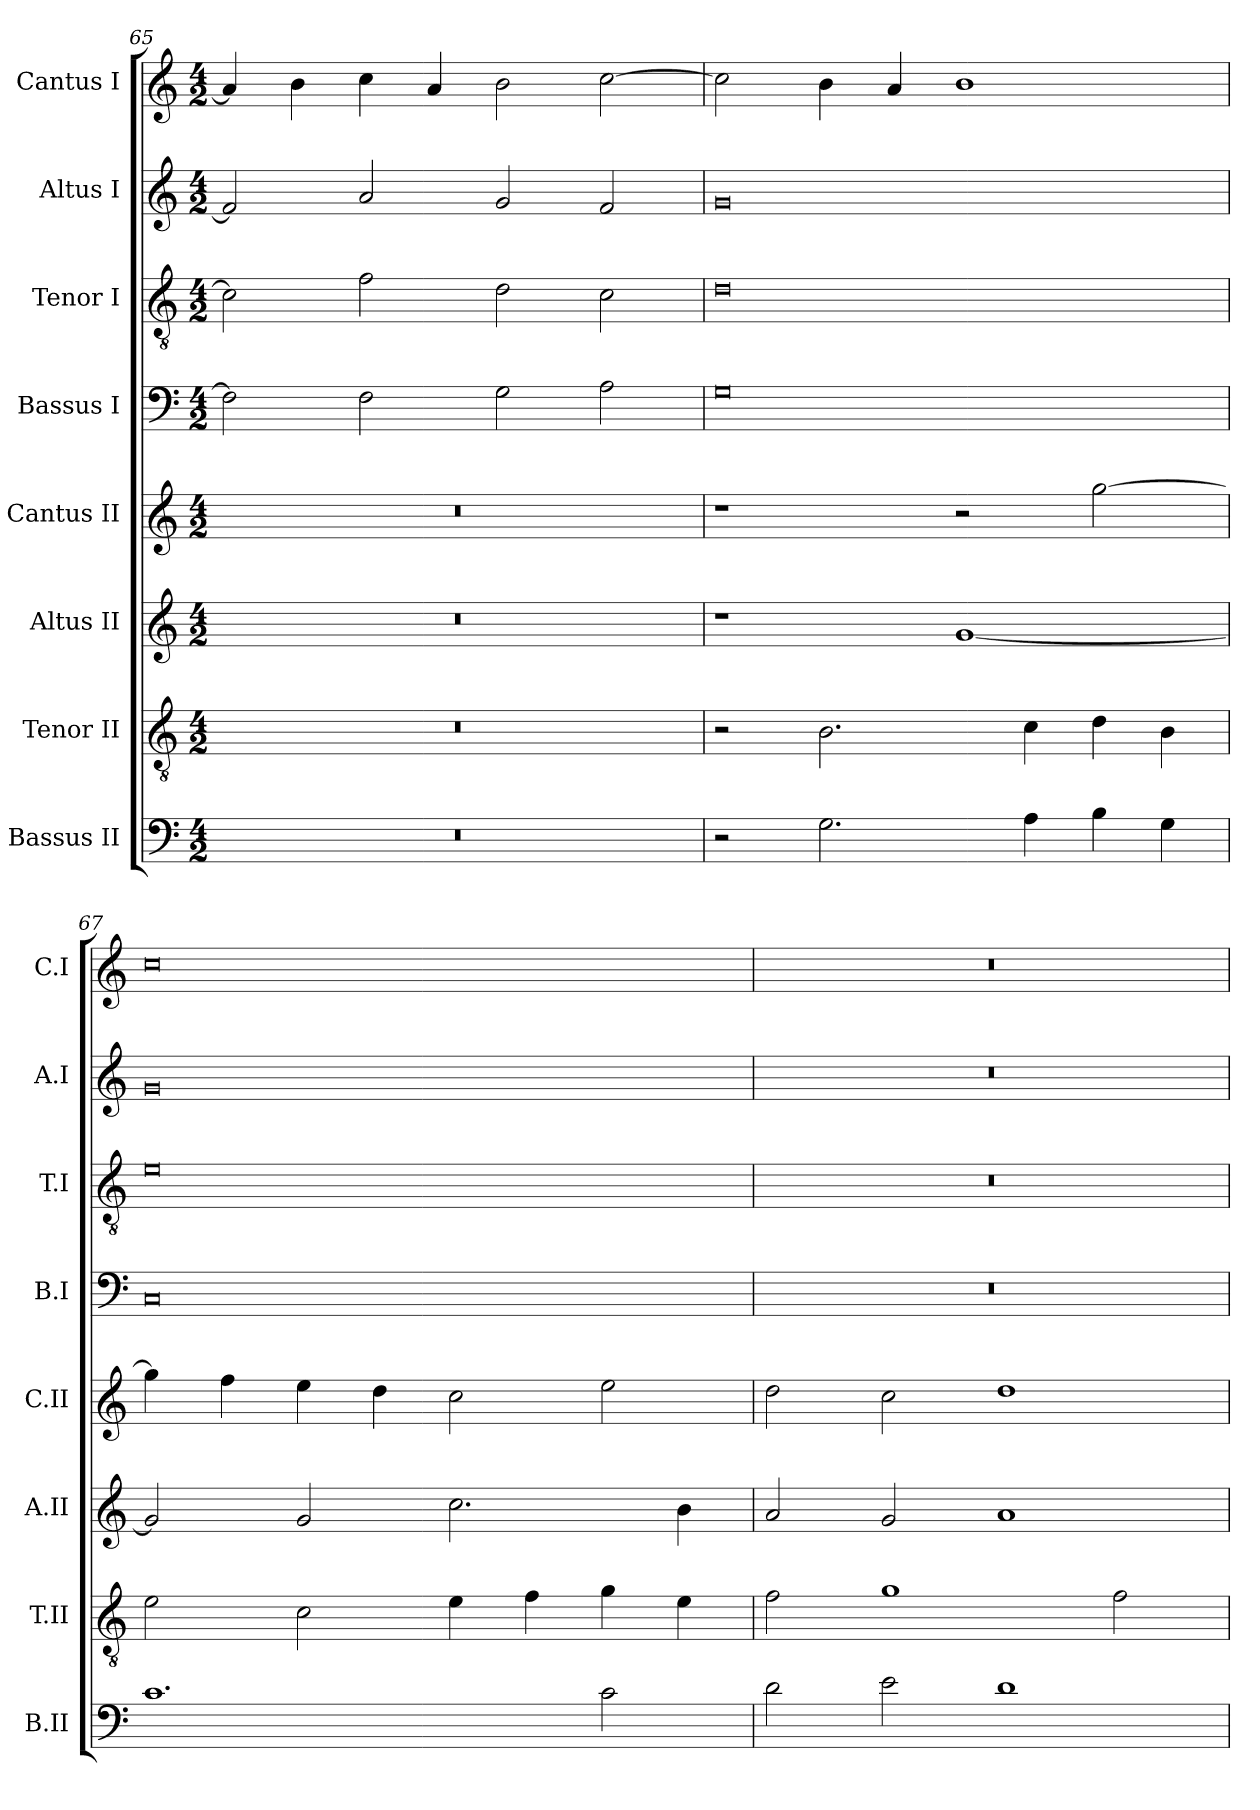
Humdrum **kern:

**kern	**kern	**kern	**kern	**kern	**kern	**kern	**kern
*part8	*part7	*part6	*part5	*part4	*part3	*part2	*part1
*staff8	*staff7	*staff6	*staff5	*staff4	*staff3	*staff2	*staff1
*I"Bassus II	*I"Tenor II	*I"Altus II	*I"Cantus II	*I"Bassus I	*I"Tenor I	*I"Altus I	*I"Cantus I
*I'B.II	*I'T.II	*I'A.II	*I'C.II	*I'B.I	*I'T.I	*I'A.I	*I'C.I
*clefF4	*clefGv2	*clefG2	*clefG2	*clefF4	*clefGv2	*clefG2	*clefG2
*	*ITrd7c12	*	*	*	*ITrd7c12	*	*
*k[]	*k[]	*k[]	*k[]	*k[]	*k[]	*k[]	*k[]
*C:	*C:	*C:	*C:	*C:	*C:	*C:	*C:
*M4/2	*M4/2	*M4/2	*M4/2	*M4/2	*M4/2	*M4/2	*M4/2
=65	=65	=65	=65	=65	=65	=65	=65
0r	0r	0r	0r	2F\]	2C\]	2f/]	4a/]
.	.	.	.	.	.	.	4b\
.	.	.	.	2F\	2F\	2a/	4cc\
.	.	.	.	.	.	.	4a/
.	.	.	.	2G\	2D\	2g/	2b\
.	.	.	.	2A\	2C\	2f/	[2cc\
=66	=66	=66	=66	=66	=66	=66	=66
2r	2r	1r	1r	0G\	0D\	0g/	2cc\]
2.G\	2.BB\	.	.	.	.	.	4b\
.	.	.	.	.	.	.	4a/
.	.	[1g/	2r	.	.	.	1b\
4A\	4C\	.	.	.	.	.	.
4B\	4D\	.	[2gg\	.	.	.	.
4G\	4BB\	.	.	.	.	.	.
=67	=67	=67	=67	=67	=67	=67	=67
1.c\	2E\	2g/]	4gg\]	0C/	0E\	0g/	0cc\
.	.	.	4ff\	.	.	.	.
.	2C\	2g/	4ee\	.	.	.	.
.	.	.	4dd\	.	.	.	.
.	4E\	2.cc\	2cc\	.	.	.	.
.	4F\	.	.	.	.	.	.
2c\	4G\	.	2ee\	.	.	.	.
.	4E\	4b\	.	.	.	.	.
=68	=68	=68	=68	=68	=68	=68	=68
2d\	2F\	2a/	2dd\	0r	0r	0r	0r
2e\	1G\	2g/	2cc\	.	.	.	.
1d\	.	1a/	1dd\	.	.	.	.
.	2F\	.	.	.	.	.	.
=	=	=	=	=	=	=	=
*-	*-	*-	*-	*-	*-	*-	*-
